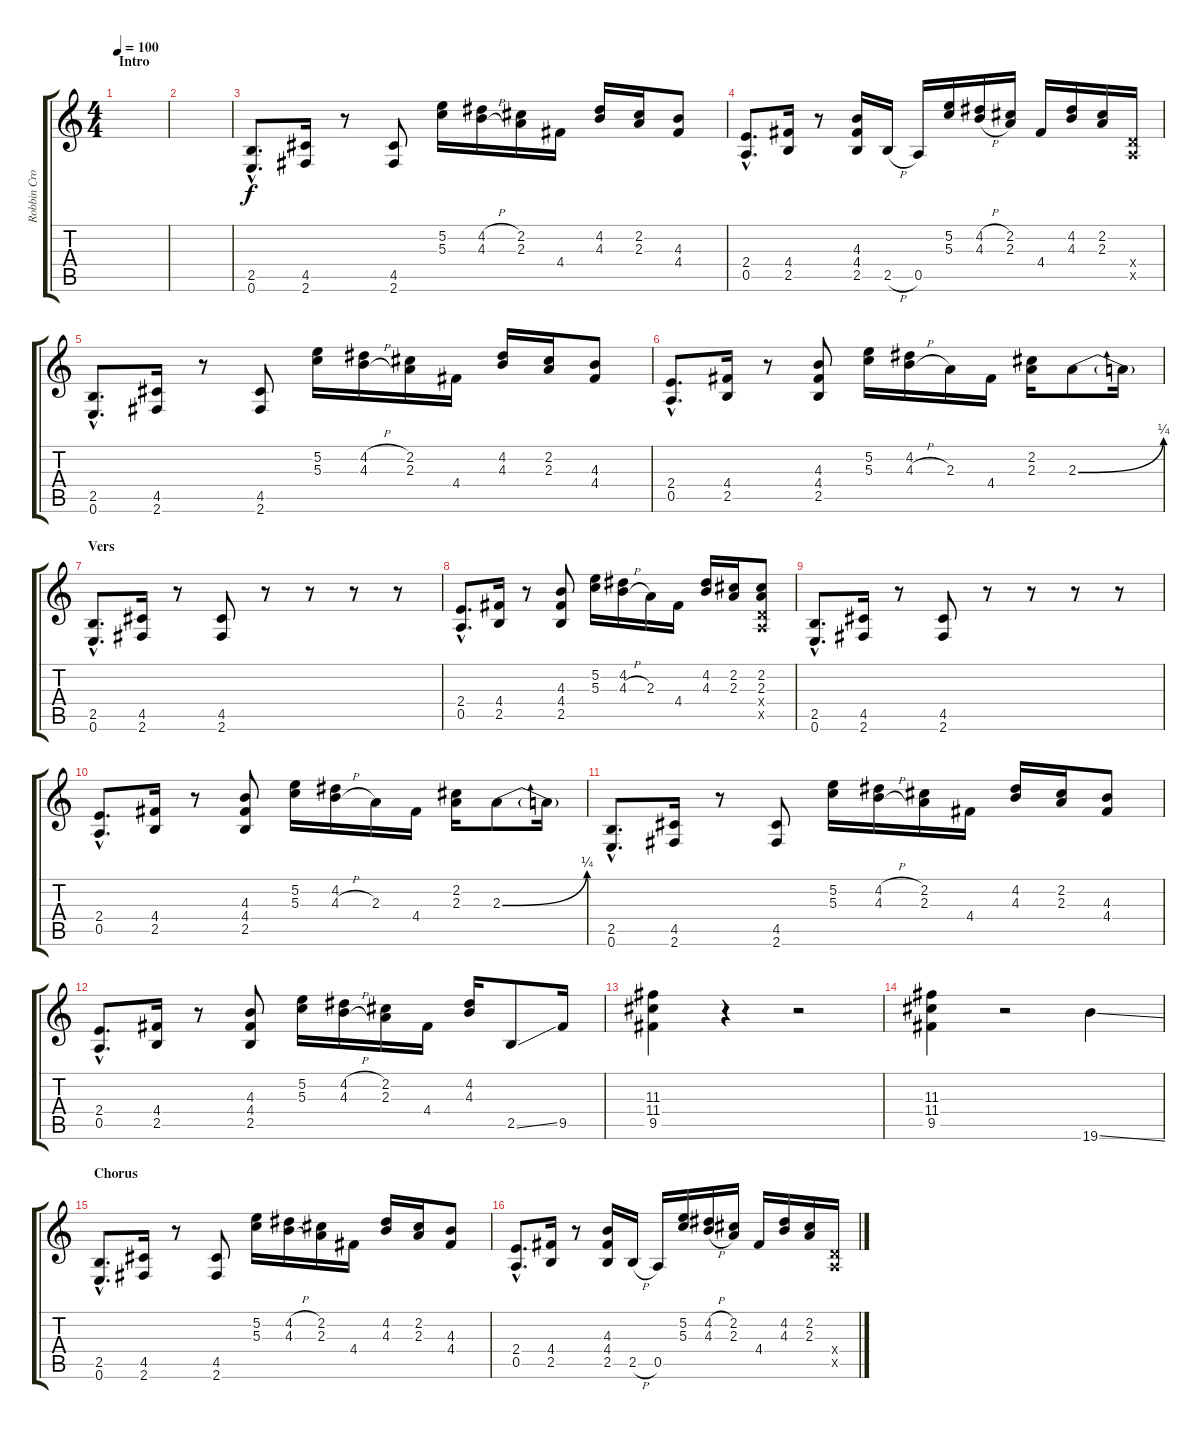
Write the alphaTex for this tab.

\track ("Robbin Crosby (R.I.P)  - Rhythm Guitar" "Robbin Cro") {instrument distortionguitar}
\staff {score tabs}
\tuning (E4 B3 G3 D3 A2 E2) {hide}
\ts (4 4)
\section ("" "Intro")
\tempo 100
\clef g2
\ks c
|
|
(2.5{hac} 0.6{hac}).8{d} (4.5 2.6).16 r.8 (4.5 2.6).8 (5.2 5.3).16 (4.2{h} 4.3{h}).16 (2.2 2.3).16 4.4.16 (4.2 4.3).16 (2.2 2.3).16 (4.3 4.4).8 |
(2.4{hac} 0.5{hac}).8{d} (4.4 2.5).16 r.8 (4.3 4.4 2.5).16 2.5{h}.16 0.5.16 (5.2 5.3).16 (4.2{h} 4.3{h}).16 (2.2 2.3).16 4.4.16 (4.2 4.3).16 (2.2 2.3).16 (0.4{x} 0.5{x}).16 |
(2.5{hac} 0.6{hac}).8{d} (4.5 2.6).16 r.8 (4.5 2.6).8 (5.2 5.3).16 (4.2{h} 4.3{h}).16 (2.2 2.3).16 4.4.16 (4.2 4.3).16 (2.2 2.3).16 (4.3 4.4).8 |
(2.4{hac} 0.5{hac}).8{d} (4.4 2.5).16 r.8 (4.3 4.4 2.5).8 (5.2 5.3).16 (4.2 4.3{h}).16 2.3.16 4.4.16 (2.2 2.3).16 2.3{be (bend 0 0 60 1)}.8 2.3{t}.16 |
\section ("" "Vers")
(2.5{hac} 0.6{hac}).8{d} (4.5 2.6).16 r.8 (4.5 2.6).8 r.8 r.8 r.8 r.8 |
(2.4{hac} 0.5{hac}).8{d} (4.4 2.5).16 r.8 (4.3 4.4 2.5).8 (5.2 5.3).16 (4.2 4.3{h}).16 2.3.16 4.4.16 (4.2 4.3).16 (2.2 2.3).16 (2.2 2.3 0.4{x} 0.5{x}).8 |
(2.5{hac} 0.6{hac}).8{d} (4.5 2.6).16 r.8 (4.5 2.6).8 r.8 r.8 r.8 r.8 |
(2.4{hac} 0.5{hac}).8{d} (4.4 2.5).16 r.8 (4.3 4.4 2.5).8 (5.2 5.3).16 (4.2 4.3{h}).16 2.3.16 4.4.16 (2.2 2.3).16 2.3{be (bend 0 0 60 1)}.8 2.3{t}.16 |
(2.5{hac} 0.6{hac}).8{d} (4.5 2.6).16 r.8 (4.5 2.6).8 (5.2 5.3).16 (4.2{h} 4.3{h}).16 (2.2 2.3).16 4.4.16 (4.2 4.3).16 (2.2 2.3).16 (4.3 4.4).8 |
(2.4{hac} 0.5{hac}).8{d} (4.4 2.5).16 r.8 (4.3 4.4 2.5).8 (5.2 5.3).16 (4.2{h} 4.3{h}).16 (2.2 2.3).16 4.4.16 (4.2 4.3).16 2.5{ss}.8 9.5.16 |
(11.3 11.4 9.5).4 r.4 r.2 |
(11.3 11.4 9.5).4 r.2 19.6{ss}.4 |
\section ("" "Chorus")
(2.5{hac} 0.6{hac}).8{d} (4.5 2.6).16 r.8 (4.5 2.6).8 (5.2 5.3).16 (4.2{h} 4.3{h}).16 (2.2 2.3).16 4.4.16 (4.2 4.3).16 (2.2 2.3).16 (4.3 4.4).8 |
(2.4{hac} 0.5{hac}).8{d} (4.4 2.5).16 r.8 (4.3 4.4 2.5).16 2.5{h}.16 0.5.16 (5.2 5.3).16 (4.2{h} 4.3{h}).16 (2.2 2.3).16 4.4.16 (4.2 4.3).16 (2.2 2.3).16 (0.4{x} 0.5{x}).16
